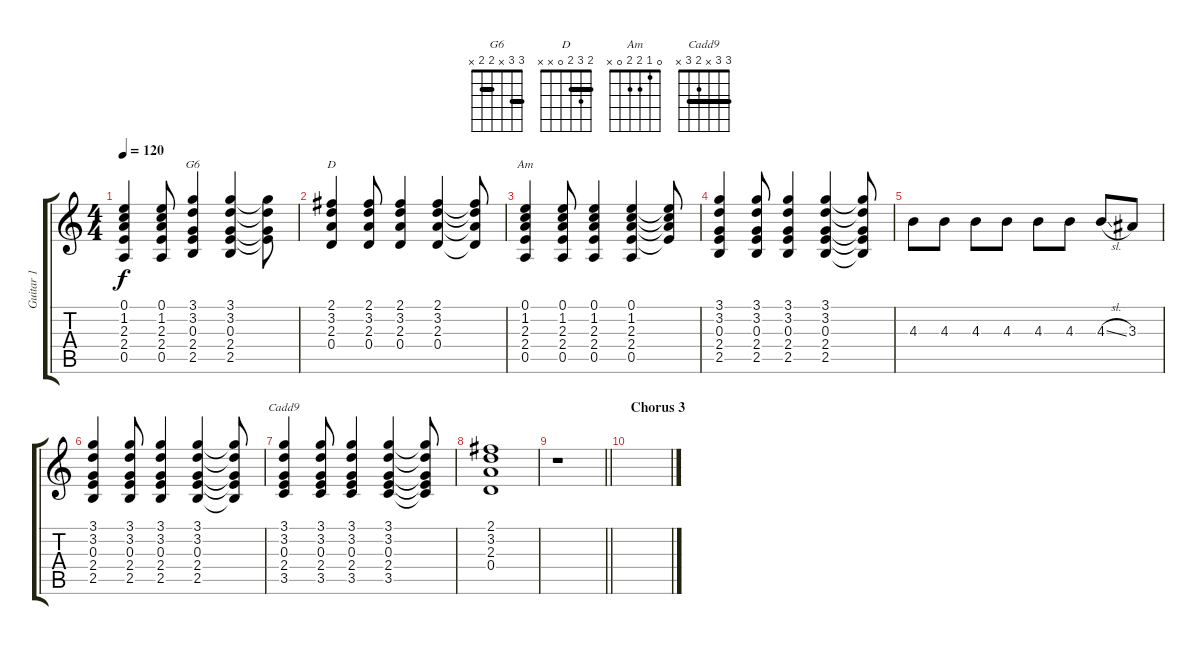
\track ("Guitar 1" "Guitar 1") {instrument acousticguitarsteel}
\staff {score tabs}
\tuning (E4 B3 G3 D3 A2 E2) {hide}
\chord ("G6" 3 3 x 2 2 x) {barre (2 3)}
\chord ("D" 2 3 2 0 x x) {barre 2}
\chord ("Am" 0 1 2 2 0 x)
\chord ("Cadd9" 3 3 x 2 3 x) {barre 3}
\ts (4 4)
\tempo 120
\clef g2
\ks c
(0.1 1.2 2.3 2.4 0.5).4{dy f} (0.1 1.2 2.3 2.4 0.5).8 (3.1 3.2 0.3 2.4 2.5).4{ch "G6"} (3.1 3.2 0.3 2.4 2.5).4 (3.1{t} 3.2{t} 0.3{t} 2.4{t}).8 |
(2.1 3.2 2.3 0.4).4{ch "D"} (2.1 3.2 2.3 0.4).8 (2.1 3.2 2.3 0.4).4 (2.1 3.2 2.3 0.4).4 (2.1{t} 3.2{t} 2.3{t} 0.4{t}).8 |
(0.1 1.2 2.3 2.4 0.5).4{ch "Am"} (0.1 1.2 2.3 2.4 0.5).8 (0.1 1.2 2.3 2.4 0.5).4 (0.1 1.2 2.3 2.4 0.5).4 (0.1{t} 1.2{t} 2.3{t} 2.4{t}).8 |
(3.1 3.2 0.3 2.4 2.5).4 (3.1 3.2 0.3 2.4 2.5).8 (3.1 3.2 0.3 2.4 2.5).4 (3.1 3.2 0.3 2.4 2.5).4 (3.1{t} 3.2{t} 0.3{t} 2.4{t} 2.5{t}).8 |
4.3.8 4.3.8 4.3.8 4.3.8 4.3.8 4.3.8 4.3{sl}.8 3.3.8 |
(3.1 3.2 0.3 2.4 2.5).4 (3.1 3.2 0.3 2.4 2.5).8 (3.1 3.2 0.3 2.4 2.5).4 (3.1 3.2 0.3 2.4 2.5).4 (3.1{t} 3.2{t} 0.3{t} 2.4{t} 2.5{t}).8 |
(3.1 3.2 0.3 2.4 3.5).4{ch "Cadd9"} (3.1 3.2 0.3 2.4 3.5).8 (3.1 3.2 0.3 2.4 3.5).4 (3.1 3.2 0.3 2.4 3.5).4 (3.1{t} 3.2{t} 0.3{t} 2.4{t} 3.5{t}).8 |
(2.1 3.2 2.3 0.4).1 |
\barLineRight lightlight
r.1 |
\section ("" "Chorus 3")
